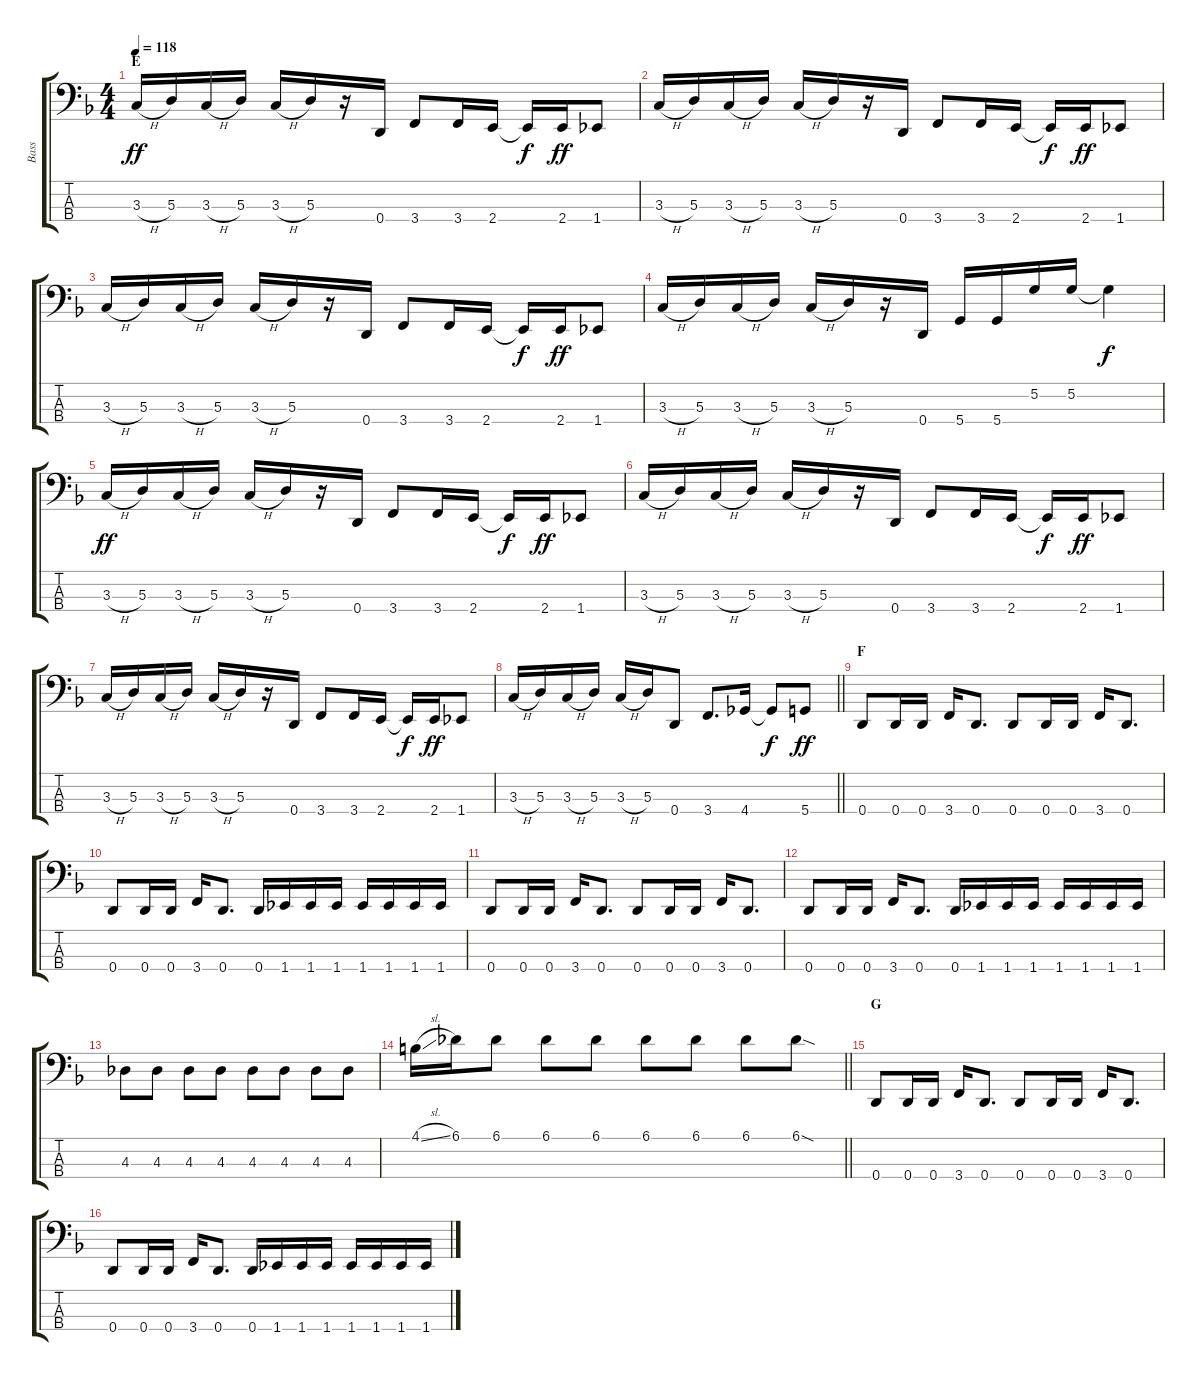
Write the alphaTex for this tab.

\track ("Bass" "Bass") {instrument electricbasspick}
\staff {score tabs}
\tuning (G2 D2 A1 D1) {hide}
\ts (4 4)
\section ("" "E")
\tempo 118
\clef f4
\ks f
3.3{h}.16{dy ff} 5.3.16 3.3{h}.16 5.3.16 3.3{h}.16 5.3.16 r.16 0.4.16 3.4.8 3.4.16 2.4.16 2.4{t}.16{dy f} 2.4.16{dy ff} 1.4.8 |
3.3{h}.16 5.3.16 3.3{h}.16 5.3.16 3.3{h}.16 5.3.16 r.16 0.4.16 3.4.8 3.4.16 2.4.16 2.4{t}.16{dy f} 2.4.16{dy ff} 1.4.8 |
3.3{h}.16 5.3.16 3.3{h}.16 5.3.16 3.3{h}.16 5.3.16 r.16 0.4.16 3.4.8 3.4.16 2.4.16 2.4{t}.16{dy f} 2.4.16{dy ff} 1.4.8 |
3.3{h}.16 5.3.16 3.3{h}.16 5.3.16 3.3{h}.16 5.3.16 r.16 0.4.16 5.4.16 5.4.16 5.2.16 5.2.16 5.2{t}.4{dy f} |
3.3{h}.16{dy ff} 5.3.16 3.3{h}.16 5.3.16 3.3{h}.16 5.3.16 r.16 0.4.16 3.4.8 3.4.16 2.4.16 2.4{t}.16{dy f} 2.4.16{dy ff} 1.4.8 |
3.3{h}.16 5.3.16 3.3{h}.16 5.3.16 3.3{h}.16 5.3.16 r.16 0.4.16 3.4.8 3.4.16 2.4.16 2.4{t}.16{dy f} 2.4.16{dy ff} 1.4.8 |
3.3{h}.16 5.3.16 3.3{h}.16 5.3.16 3.3{h}.16 5.3.16 r.16 0.4.16 3.4.8 3.4.16 2.4.16 2.4{t}.16{dy f} 2.4.16{dy ff} 1.4.8 |
\barLineRight lightlight
3.3{h}.16 5.3.16 3.3{h}.16 5.3.16 3.3{h}.16 5.3.16 0.4.8 3.4.8{d} 4.4.16 4.4{t}.8{dy f} 5.4.8{dy ff} |
\section ("" "F")
0.4.8 0.4.16 0.4.16 3.4.16 0.4.8{d} 0.4.8 0.4.16 0.4.16 3.4.16 0.4.8{d} |
0.4.8 0.4.16 0.4.16 3.4.16 0.4.8{d} 0.4.16 1.4.16 1.4.16 1.4.16 1.4.16 1.4.16 1.4.16 1.4.16 |
0.4.8 0.4.16 0.4.16 3.4.16 0.4.8{d} 0.4.8 0.4.16 0.4.16 3.4.16 0.4.8{d} |
0.4.8 0.4.16 0.4.16 3.4.16 0.4.8{d} 0.4.16 1.4.16 1.4.16 1.4.16 1.4.16 1.4.16 1.4.16 1.4.16 |
4.3.8 4.3.8 4.3.8 4.3.8 4.3.8 4.3.8 4.3.8 4.3.8 |
\barLineRight lightlight
4.1{sl}.16 6.1.16 6.1.8 6.1.8 6.1.8 6.1.8 6.1.8 6.1.8 6.1{sod}.8 |
\section ("" "G")
0.4.8 0.4.16 0.4.16 3.4.16 0.4.8{d} 0.4.8 0.4.16 0.4.16 3.4.16 0.4.8{d} |
0.4.8 0.4.16 0.4.16 3.4.16 0.4.8{d} 0.4.16 1.4.16 1.4.16 1.4.16 1.4.16 1.4.16 1.4.16 1.4.16
